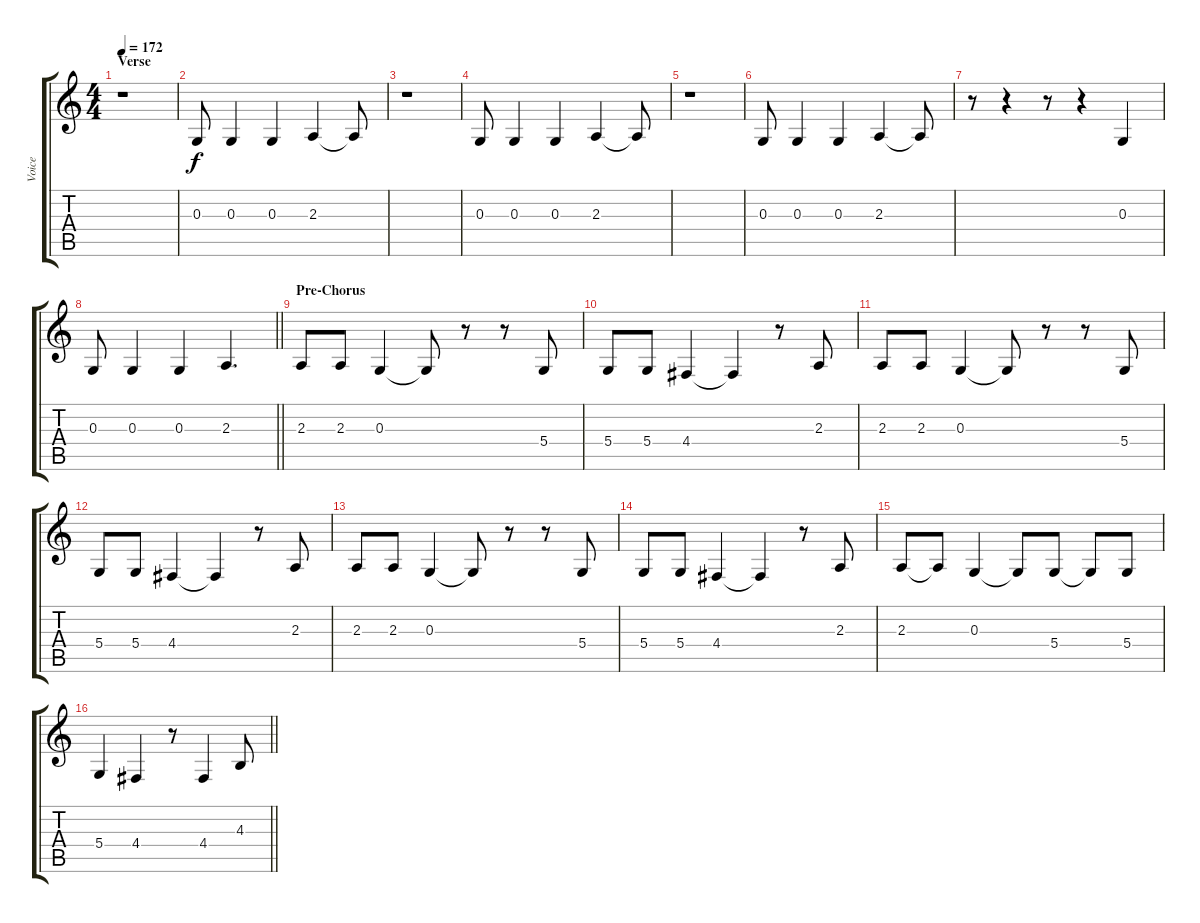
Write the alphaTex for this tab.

\track ("Voice" "Voice") {instrument clarinet}
\staff {score tabs}
\tuning (E4 B3 G3 D3 A2 E2) {hide}
\ts (4 4)
\section ("" "Verse")
\tempo 172
\clef g2
\ks c
r.1{dy f} |
0.3.8 0.3.4 0.3.4 2.3.4 2.3{t}.8 |
r.1 |
0.3.8 0.3.4 0.3.4 2.3.4 2.3{t}.8 |
r.1 |
0.3.8 0.3.4 0.3.4 2.3.4 2.3{t}.8 |
r.8 r.4 r.8 r.4 0.3.4 |
\barLineRight lightlight
0.3.8 0.3.4 0.3.4 2.3.4{d} |
\section ("" "Pre-Chorus")
2.3.8 2.3.8 0.3.4 0.3{t}.8 r.8 r.8 5.4.8 |
5.4.8 5.4.8 4.4.4 4.4{t}.4 r.8 2.3.8 |
2.3.8 2.3.8 0.3.4 0.3{t}.8 r.8 r.8 5.4.8 |
5.4.8 5.4.8 4.4.4 4.4{t}.4 r.8 2.3.8 |
2.3.8 2.3.8 0.3.4 0.3{t}.8 r.8 r.8 5.4.8 |
5.4.8 5.4.8 4.4.4 4.4{t}.4 r.8 2.3.8 |
2.3.8 2.3{t}.8 0.3.4 0.3{t}.8 5.4.8 5.4{t}.8 5.4.8 |
\barLineRight lightlight
5.4.4 4.4.4 r.8 4.4.4 4.3.8
